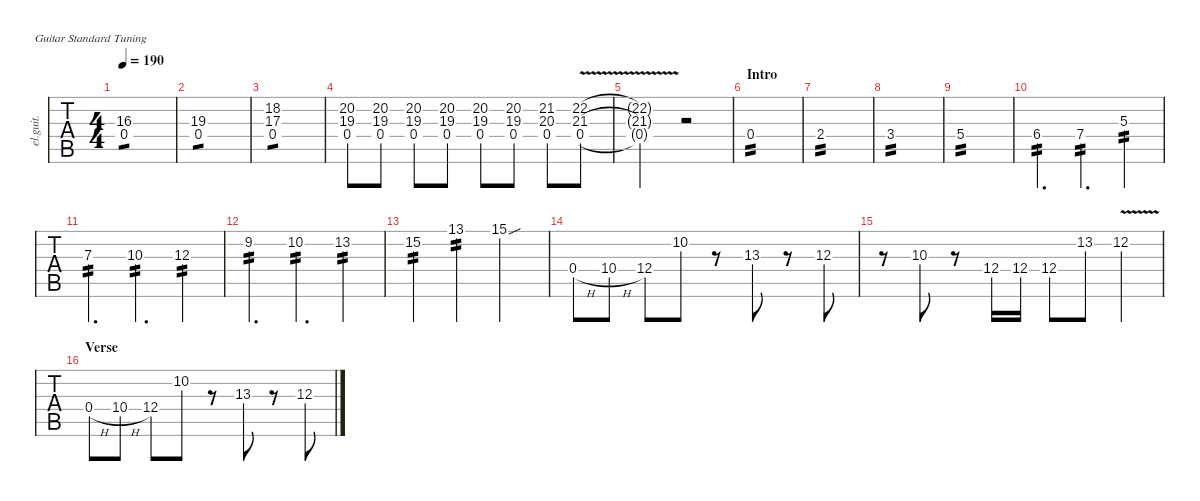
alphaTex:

\defaultSystemsLayout 4
\hideDynamics
\bracketExtendMode nobrackets
\track ("後藤ひとり" "el.guit.") {instrument electricguitarclean}
\staff {tabs}
\tuning (E4 B3 G3 D3 A2 E2)
\ts (4 4)
\tempo 190
\clef g2
\ks c
(16.3 0.4).1{tp 1 dy mf beam Down} |
(19.3 0.4).1{tp 1 beam Down} |
(18.2 17.3 0.4).1{tp 1 beam Down} |
(0.4 19.3 20.2).8{beam Down} (0.4 19.3 20.2).8{beam Down} (0.4 19.3 20.2).8{beam Down} (0.4 19.3 20.2).8{beam Down} (0.4 19.3 20.2).8{beam Down} (0.4 19.3 20.2).8{beam Down} (0.4 20.3{acc #} 21.2{acc #}).8{beam Down} (0.4{v} 21.3 22.2).8{beam Down} |
(22.2{t} 21.3{t} 0.4{t}).2{beam Down} r.2{beam Down} |
\section ("" "Intro")
0.4.1{tp 2 beam Up} |
2.4.1{tp 2 beam Up} |
3.4.1{tp 2 beam Up} |
5.4.1{tp 2 beam Up} |
6.4{acc #}.4{d tp 2 beam Up} 7.4.4{d tp 2 beam Up} 5.3.4{tp 2 beam Down} |
7.3.4{d tp 2 beam Down} 10.3.4{d tp 2 beam Down} 12.3.4{tp 2 beam Down} |
9.2{acc #}.4{d tp 2 beam Down} 10.2.4{d tp 2 beam Down} 13.2.4{tp 2 beam Down} |
15.2.4{tp 2 beam Down} 13.1.4{tp 2 beam Down} 15.1{sou}.2{beam Down} |
0.4{h}.8{beam Up} 10.4{h}.8{beam Up} 12.4.8{beam Down} 10.2.8{beam Down} r.8{beam Down} 13.3{acc #}.8{beam Down} r.8{beam Down} 12.3.8{beam Down} |
r.8{beam Down} 10.3.8{beam Down} r.8{beam Down} 12.4.16{beam Down} 12.4.16{beam Down} 12.4.8{beam Down} 13.2.8{beam Down} 12.2{v}.4{beam Down} |
\section ("" "Verse")
0.4{h}.8{beam Up} 10.4{h}.8{beam Up} 12.4.8{beam Down} 10.2.8{beam Down} r.8{beam Down} 13.3{acc #}.8{beam Down} r.8{beam Down} 12.3.8{beam Down}
